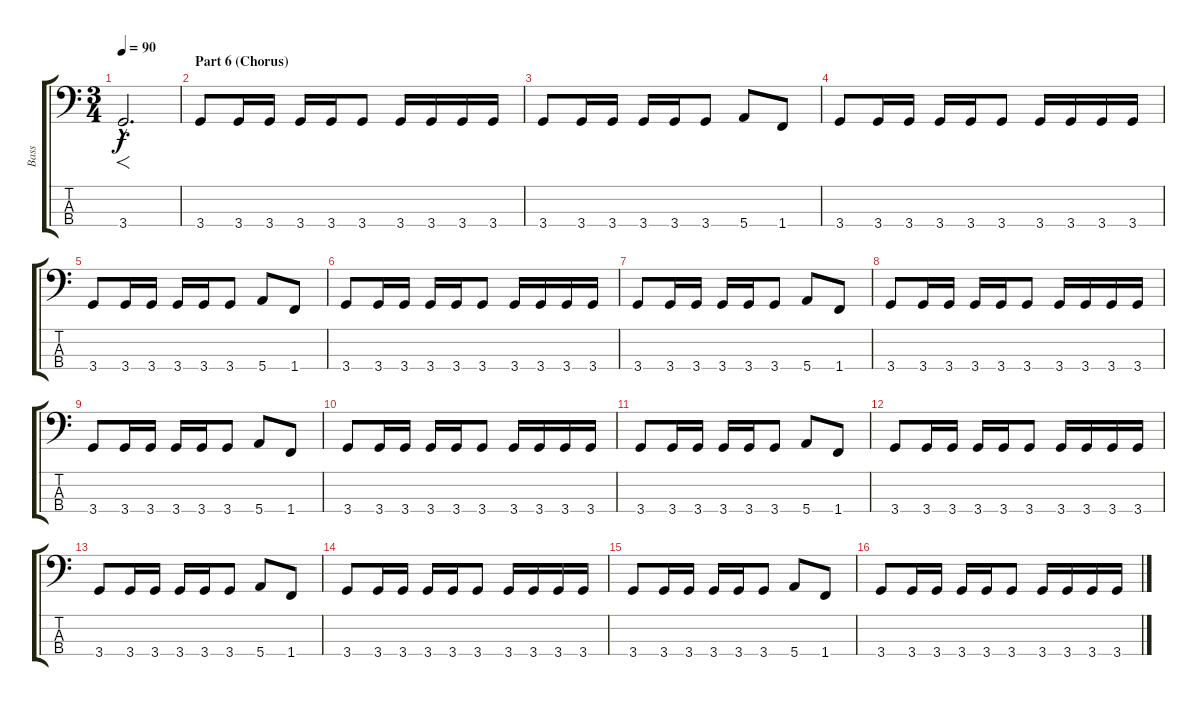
\track ("Bass" "Bass") {instrument electricbassfinger}
\staff {score tabs}
\tuning (G2 D2 A1 E1) {hide}
\ts (3 4)
\tempo 90
\clef f4
\ks c
3.4{hac}.2{f d dy f} |
\section ("" "Part 6 (Chorus)")
3.4.8 3.4.16 3.4.16 3.4.16 3.4.16 3.4.8 3.4.16 3.4.16 3.4.16 3.4.16 |
3.4.8 3.4.16 3.4.16 3.4.16 3.4.16 3.4.8 5.4.8 1.4.8 |
3.4.8 3.4.16 3.4.16 3.4.16 3.4.16 3.4.8 3.4.16 3.4.16 3.4.16 3.4.16 |
3.4.8 3.4.16 3.4.16 3.4.16 3.4.16 3.4.8 5.4.8 1.4.8 |
3.4.8 3.4.16 3.4.16 3.4.16 3.4.16 3.4.8 3.4.16 3.4.16 3.4.16 3.4.16 |
3.4.8 3.4.16 3.4.16 3.4.16 3.4.16 3.4.8 5.4.8 1.4.8 |
3.4.8 3.4.16 3.4.16 3.4.16 3.4.16 3.4.8 3.4.16 3.4.16 3.4.16 3.4.16 |
3.4.8 3.4.16 3.4.16 3.4.16 3.4.16 3.4.8 5.4.8 1.4.8 |
3.4.8 3.4.16 3.4.16 3.4.16 3.4.16 3.4.8 3.4.16 3.4.16 3.4.16 3.4.16 |
3.4.8 3.4.16 3.4.16 3.4.16 3.4.16 3.4.8 5.4.8 1.4.8 |
3.4.8 3.4.16 3.4.16 3.4.16 3.4.16 3.4.8 3.4.16 3.4.16 3.4.16 3.4.16 |
3.4.8 3.4.16 3.4.16 3.4.16 3.4.16 3.4.8 5.4.8 1.4.8 |
3.4.8 3.4.16 3.4.16 3.4.16 3.4.16 3.4.8 3.4.16 3.4.16 3.4.16 3.4.16 |
3.4.8 3.4.16 3.4.16 3.4.16 3.4.16 3.4.8 5.4.8 1.4.8 |
3.4.8 3.4.16 3.4.16 3.4.16 3.4.16 3.4.8 3.4.16 3.4.16 3.4.16 3.4.16
